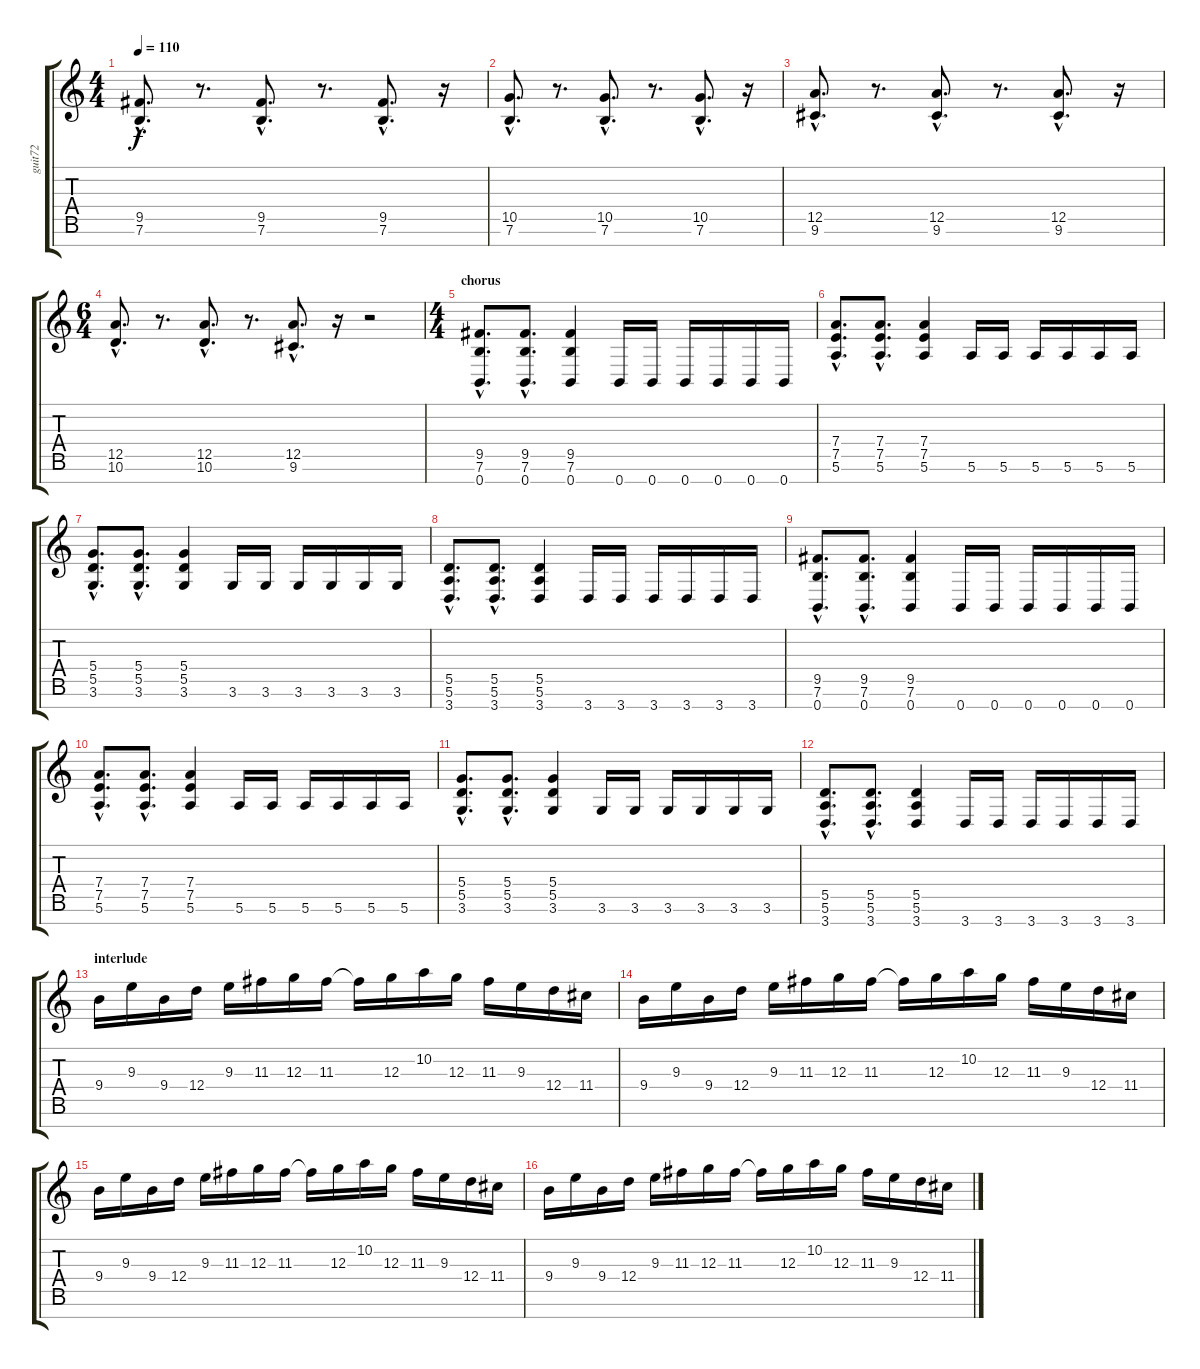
\track ("guit72" "guit72") {instrument distortionguitar}
\staff {score tabs}
\tuning (E4 B3 G3 D3 A2 E2 B1) {hide}
\ts (4 4)
\tempo 110
\clef g2
\ks c
(9.5{hac} 7.6{hac}).8{d dy f} r.8{d} (9.5{hac} 7.6{hac}).8{d} r.8{d} (9.5{hac} 7.6{hac}).8{d} r.16 |
(10.5{hac} 7.6{hac}).8{d} r.8{d} (10.5{hac} 7.6{hac}).8{d} r.8{d} (10.5{hac} 7.6{hac}).8{d} r.16 |
(12.5{hac} 9.6{hac}).8{d} r.8{d} (12.5{hac} 9.6{hac}).8{d} r.8{d} (12.5{hac} 9.6{hac}).8{d} r.16 |
\ts (6 4)
(12.5{hac} 10.6{hac}).8{d} r.8{d} (12.5{hac} 10.6{hac}).8{d} r.8{d} (12.5{hac} 9.6{hac}).8{d} r.16 r.2 |
\ts (4 4)
\section ("" "chorus")
(9.5{hac} 7.6{hac} 0.7{hac}).8{d} (9.5{hac} 7.6{hac} 0.7{hac}).8{d} (9.5 7.6 0.7).4 0.7.16 0.7.16 0.7.16 0.7.16 0.7.16 0.7.16 |
(7.4{hac} 7.5{hac} 5.6{hac}).8{d} (7.4{hac} 7.5{hac} 5.6{hac}).8{d} (7.4 7.5 5.6).4 5.6.16 5.6.16 5.6.16 5.6.16 5.6.16 5.6.16 |
(5.4{hac} 5.5{hac} 3.6{hac}).8{d} (5.4{hac} 5.5{hac} 3.6{hac}).8{d} (5.4 5.5 3.6).4 3.6.16 3.6.16 3.6.16 3.6.16 3.6.16 3.6.16 |
(5.5{hac} 5.6{hac} 3.7{hac}).8{d} (5.5{hac} 5.6{hac} 3.7{hac}).8{d} (5.5 5.6 3.7).4 3.7.16 3.7.16 3.7.16 3.7.16 3.7.16 3.7.16 |
(9.5{hac} 7.6{hac} 0.7{hac}).8{d} (9.5{hac} 7.6{hac} 0.7{hac}).8{d} (9.5 7.6 0.7).4 0.7.16 0.7.16 0.7.16 0.7.16 0.7.16 0.7.16 |
(7.4{hac} 7.5{hac} 5.6{hac}).8{d} (7.4{hac} 7.5{hac} 5.6{hac}).8{d} (7.4 7.5 5.6).4 5.6.16 5.6.16 5.6.16 5.6.16 5.6.16 5.6.16 |
(5.4{hac} 5.5{hac} 3.6{hac}).8{d} (5.4{hac} 5.5{hac} 3.6{hac}).8{d} (5.4 5.5 3.6).4 3.6.16 3.6.16 3.6.16 3.6.16 3.6.16 3.6.16 |
(5.5{hac} 5.6{hac} 3.7{hac}).8{d} (5.5{hac} 5.6{hac} 3.7{hac}).8{d} (5.5 5.6 3.7).4 3.7.16 3.7.16 3.7.16 3.7.16 3.7.16 3.7.16 |
\section ("" "interlude")
9.4.16 9.3.16 9.4.16 12.4.16 9.3.16 11.3.16 12.3.16 11.3.16 11.3{t}.16 12.3.16 10.2.16 12.3.16 11.3.16 9.3.16 12.4.16 11.4.16 |
9.4.16 9.3.16 9.4.16 12.4.16 9.3.16 11.3.16 12.3.16 11.3.16 11.3{t}.16 12.3.16 10.2.16 12.3.16 11.3.16 9.3.16 12.4.16 11.4.16 |
9.4.16 9.3.16 9.4.16 12.4.16 9.3.16 11.3.16 12.3.16 11.3.16 11.3{t}.16 12.3.16 10.2.16 12.3.16 11.3.16 9.3.16 12.4.16 11.4.16 |
9.4.16 9.3.16 9.4.16 12.4.16 9.3.16 11.3.16 12.3.16 11.3.16 11.3{t}.16 12.3.16 10.2.16 12.3.16 11.3.16 9.3.16 12.4.16 11.4.16
